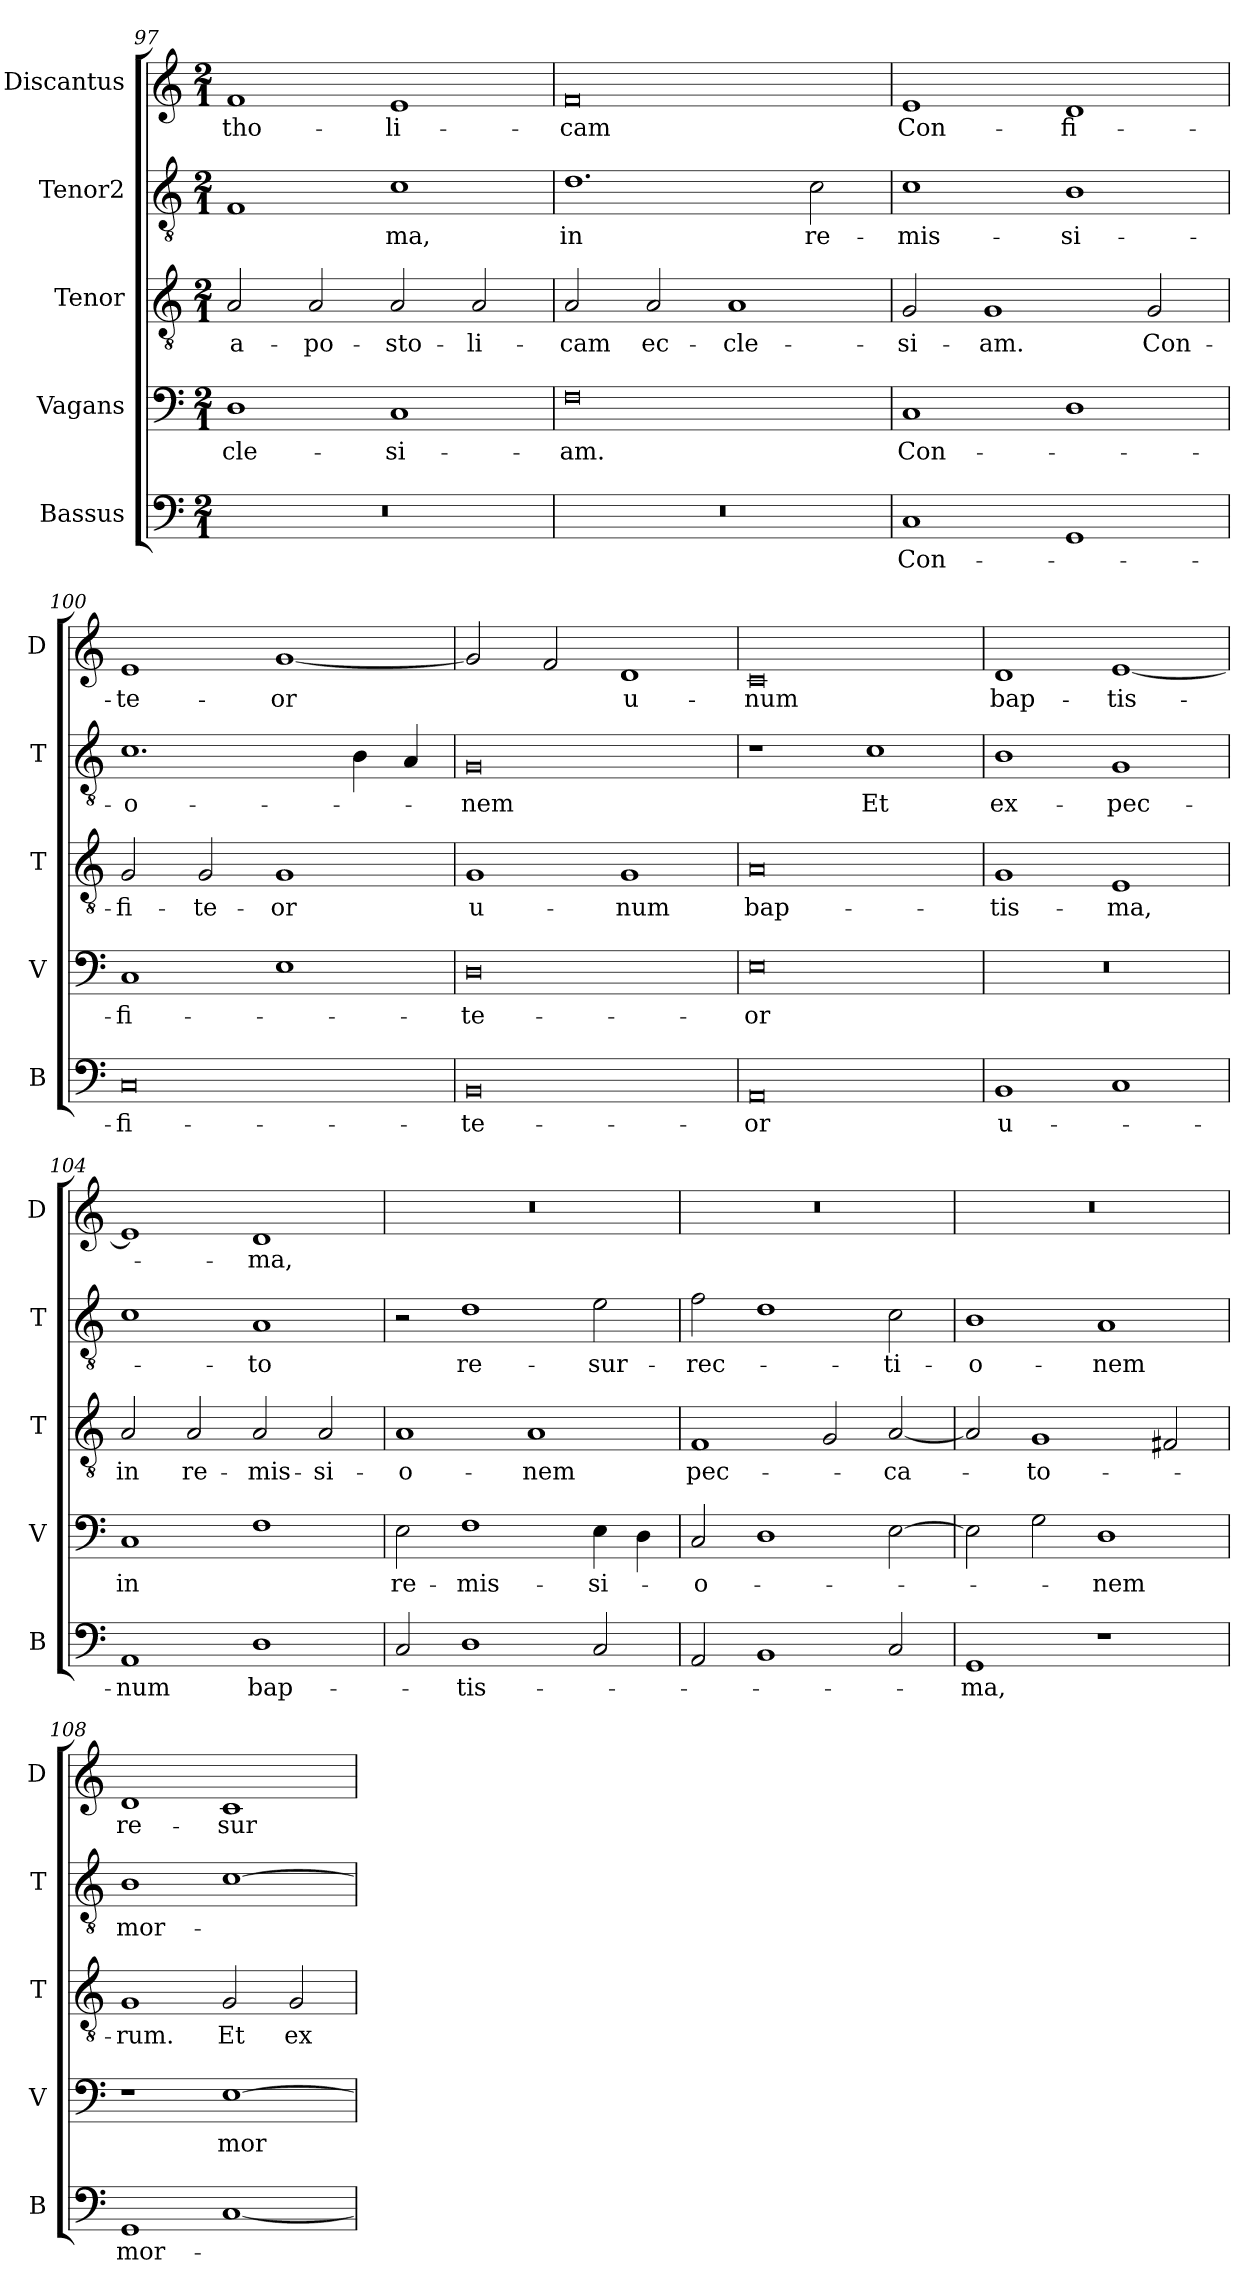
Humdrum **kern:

**kern	**text	**kern	**text	**kern	**text	**kern	**text	**kern	**text
*part5	*part5	*part4	*part4	*part3	*part3	*part2	*part2	*part1	*part1
*staff5	*staff5	*staff4	*staff4	*staff3	*staff3	*staff2	*staff2	*staff1	*staff1
*I"Bassus	*	*I"Vagans	*	*I"Tenor	*	*I"Tenor2	*	*I"Discantus	*
*I'B	*	*I'V	*	*I'T	*	*I'T	*	*I'D	*
*clefF4	*	*clefF4	*	*clefGv2	*	*clefGv2	*	*clefG2	*
*k[]	*	*k[]	*	*k[]	*	*k[]	*	*k[]	*
*M2/1	*	*M2/1	*	*M2/1	*	*M2/1	*	*M2/1	*
=97	=97	=97	=97	=97	=97	=97	=97	=97	=97
0r	.	1D	-cle-	2A/	a-	1F	.	1f	-tho-
.	.	.	.	2A/	-po-	.	.	.	.
.	.	1C	-si-	2A/	-sto-	1c	-ma,	1e	-li-
.	.	.	.	2A/	-li-	.	.	.	.
=98	=98	=98	=98	=98	=98	=98	=98	=98	=98
0r	.	0F	-am.	2A/	-cam	1.d	in	0f	-cam
.	.	.	.	2A/	ec-	.	.	.	.
.	.	.	.	1A	-cle-	.	.	.	.
.	.	.	.	.	.	2c\	re-	.	.
=99	=99	=99	=99	=99	=99	=99	=99	=99	=99
1C	Con-	1C	Con-	2G/	-si-	1c	-mis-	1e	Con-
.	.	.	.	1G	-am.	.	.	.	.
1GG	.	1D	.	.	.	1B	-si-	1d	-fi-
.	.	.	.	2G/	Con-	.	.	.	.
=100	=100	=100	=100	=100	=100	=100	=100	=100	=100
0C	-fi-	1C	-fi-	2G/	-fi-	1.c	-o-	1e	-te-
.	.	.	.	2G/	-te-	.	.	.	.
.	.	1E	.	1G	-or	.	.	[1g	-or
.	.	.	.	.	.	4B\	.	.	.
.	.	.	.	.	.	4A/	.	.	.
=101	=101	=101	=101	=101	=101	=101	=101	=101	=101
0BB	-te-	0D	-te-	1G	u-	0G	-nem	2g/]	.
.	.	.	.	.	.	.	.	2f/	.
.	.	.	.	1G	-num	.	.	1d	u-
=102	=102	=102	=102	=102	=102	=102	=102	=102	=102
0AA	-or	0E	-or	0A	bap-	1r	.	0c	-num
.	.	.	.	.	.	1c	Et	.	.
=103	=103	=103	=103	=103	=103	=103	=103	=103	=103
1BB	u-	0r	.	1G	-tis-	1B	ex-	1d	bap-
1C	.	.	.	1E	-ma,	1G	-pec-	[1e	-tis-
=104	=104	=104	=104	=104	=104	=104	=104	=104	=104
1AA	-num	1C	in	2A/	in	1c	.	1e]	.
.	.	.	.	2A/	re-	.	.	.	.
1D	bap-	1F	.	2A/	-mis-	1A	-to	1d	-ma,
.	.	.	.	2A/	-si-	.	.	.	.
=105	=105	=105	=105	=105	=105	=105	=105	=105	=105
2C/	.	2E\	re-	1A	-o-	2r	.	0r	.
1D	-tis-	1F	-mis-	.	.	1d	re-	.	.
.	.	.	.	1A	-nem	.	.	.	.
2C/	.	4E\	-si-	.	.	2e\	-sur-	.	.
.	.	4D\	.	.	.	.	.	.	.
=106	=106	=106	=106	=106	=106	=106	=106	=106	=106
2AA/	.	2C/	-o-	1F	pec-	2f\	-rec-	0r	.
1BB	.	1D	.	.	.	1d	.	.	.
.	.	.	.	2G/	.	.	.	.	.
2C/	.	[2E\	.	[2A/	-ca-	2c\	-ti-	.	.
=107	=107	=107	=107	=107	=107	=107	=107	=107	=107
1GG	-ma,	2E\]	.	2A/]	.	1B	-o-	0r	.
.	.	2G\	.	1G	-to-	.	.	.	.
1r	.	1D	-nem	.	.	1A	-nem	.	.
.	.	.	.	2F#X/	.	.	.	.	.
=108	=108	=108	=108	=108	=108	=108	=108	=108	=108
1GG	mor-	1r	.	1G	-rum.	1B	mor-	1d	re-
[1C	.	[1E	mor-	2G/	Et	[1c	.	1c	-sur-
.	.	.	.	2G/	ex-	.	.	.	.
=	=	=	=	=	=	=	=	=	=
*-	*-	*-	*-	*-	*-	*-	*-	*-	*-
